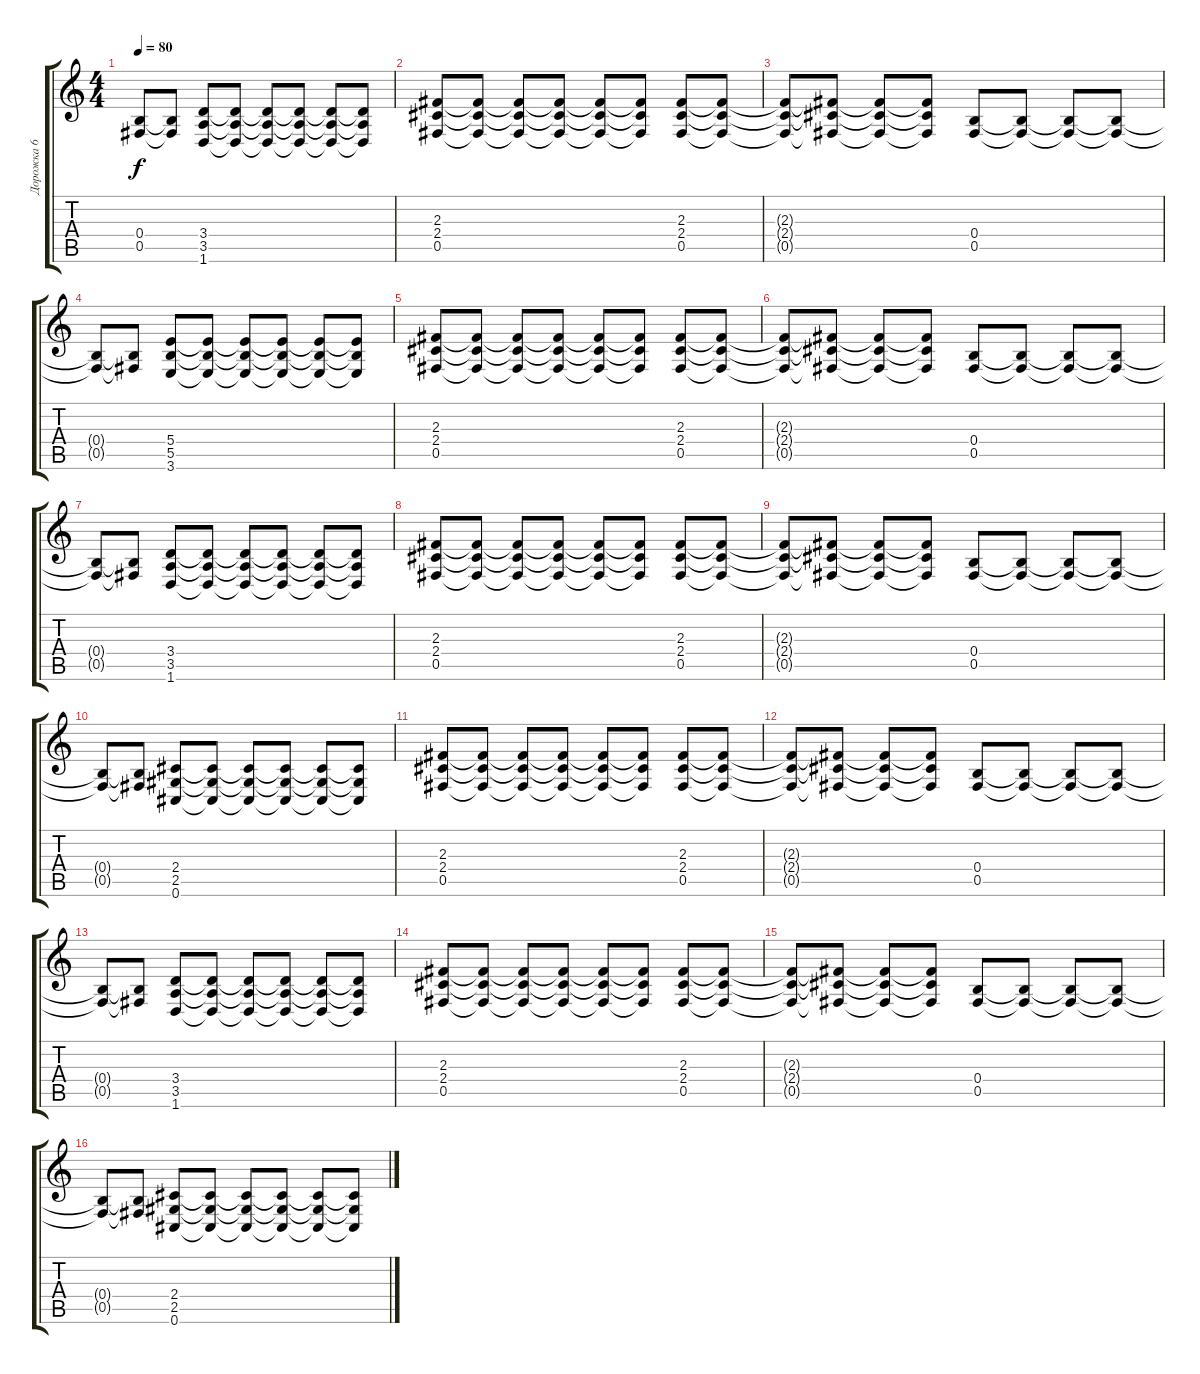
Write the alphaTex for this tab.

\track ("Дорожка 6" "Дорожка 6") {instrument overdrivenguitar}
\staff {score tabs}
\tuning (Db4 Ab3 E3 B2 Gb2 Db2) {hide}
\ts (4 4)
\tempo 80
\clef g2
\ks c
(0.4{t} 0.5{t}).8{dy f} (0.4{t} 0.5{t}).8 (3.4 3.5 1.6).8 (3.4{t} 3.5{t} 1.6{t}).8 (3.4{t} 3.5{t} 1.6{t}).8 (3.4{t} 3.5{t} 1.6{t}).8 (3.4{t} 3.5{t} 1.6{t}).8 (3.4{t} 3.5{t} 1.6{t}).8 |
(2.3 2.4 0.5).8 (2.3{t} 2.4{t} 0.5{t}).8 (2.3{t} 2.4{t} 0.5{t}).8 (2.3{t} 2.4{t} 0.5{t}).8 (2.3{t} 2.4{t} 0.5{t}).8 (2.3{t} 2.4{t} 0.5{t}).8 (2.3 2.4 0.5).8 (2.3{t} 2.4{t} 0.5{t}).8 |
(2.3{t} 2.4{t} 0.5{t}).8 (2.3{t} 2.4{t} 0.5{t}).8 (2.3{t} 2.4{t} 0.5{t}).8 (2.3{t} 2.4{t} 0.5{t}).8 (0.4 0.5).8 (0.4{t} 0.5{t}).8 (0.4{t} 0.5{t}).8 (0.4{t} 0.5{t}).8 |
(0.4{t} 0.5{t}).8 (0.4{t} 0.5{t}).8 (5.4 5.5 3.6).8 (5.4{t} 5.5{t} 3.6{t}).8 (5.4{t} 5.5{t} 3.6{t}).8 (5.4{t} 5.5{t} 3.6{t}).8 (5.4{t} 5.5{t} 3.6{t}).8 (5.4{t} 5.5{t} 3.6{t}).8 |
(2.3 2.4 0.5).8 (2.3{t} 2.4{t} 0.5{t}).8 (2.3{t} 2.4{t} 0.5{t}).8 (2.3{t} 2.4{t} 0.5{t}).8 (2.3{t} 2.4{t} 0.5{t}).8 (2.3{t} 2.4{t} 0.5{t}).8 (2.3 2.4 0.5).8 (2.3{t} 2.4{t} 0.5{t}).8 |
(2.3{t} 2.4{t} 0.5{t}).8 (2.3{t} 2.4{t} 0.5{t}).8 (2.3{t} 2.4{t} 0.5{t}).8 (2.3{t} 2.4{t} 0.5{t}).8 (0.4 0.5).8 (0.4{t} 0.5{t}).8 (0.4{t} 0.5{t}).8 (0.4{t} 0.5{t}).8 |
(0.4{t} 0.5{t}).8 (0.4{t} 0.5{t}).8 (3.4 3.5 1.6).8 (3.4{t} 3.5{t} 1.6{t}).8 (3.4{t} 3.5{t} 1.6{t}).8 (3.4{t} 3.5{t} 1.6{t}).8 (3.4{t} 3.5{t} 1.6{t}).8 (3.4{t} 3.5{t} 1.6{t}).8 |
(2.3 2.4 0.5).8 (2.3{t} 2.4{t} 0.5{t}).8 (2.3{t} 2.4{t} 0.5{t}).8 (2.3{t} 2.4{t} 0.5{t}).8 (2.3{t} 2.4{t} 0.5{t}).8 (2.3{t} 2.4{t} 0.5{t}).8 (2.3 2.4 0.5).8 (2.3{t} 2.4{t} 0.5{t}).8 |
(2.3{t} 2.4{t} 0.5{t}).8 (2.3{t} 2.4{t} 0.5{t}).8 (2.3{t} 2.4{t} 0.5{t}).8 (2.3{t} 2.4{t} 0.5{t}).8 (0.4 0.5).8 (0.4{t} 0.5{t}).8 (0.4{t} 0.5{t}).8 (0.4{t} 0.5{t}).8 |
(0.4{t} 0.5{t}).8 (0.4{t} 0.5{t}).8 (2.4 2.5 0.6).8 (2.4{t} 2.5{t} 0.6{t}).8 (2.4{t} 2.5{t} 0.6{t}).8 (2.4{t} 2.5{t} 0.6{t}).8 (2.4{t} 2.5{t} 0.6{t}).8 (2.4{t} 2.5{t} 0.6{t}).8 |
(2.3 2.4 0.5).8 (2.3{t} 2.4{t} 0.5{t}).8 (2.3{t} 2.4{t} 0.5{t}).8 (2.3{t} 2.4{t} 0.5{t}).8 (2.3{t} 2.4{t} 0.5{t}).8 (2.3{t} 2.4{t} 0.5{t}).8 (2.3 2.4 0.5).8 (2.3{t} 2.4{t} 0.5{t}).8 |
(2.3{t} 2.4{t} 0.5{t}).8 (2.3{t} 2.4{t} 0.5{t}).8 (2.3{t} 2.4{t} 0.5{t}).8 (2.3{t} 2.4{t} 0.5{t}).8 (0.4 0.5).8 (0.4{t} 0.5{t}).8 (0.4{t} 0.5{t}).8 (0.4{t} 0.5{t}).8 |
(0.4{t} 0.5{t}).8 (0.4{t} 0.5{t}).8 (3.4 3.5 1.6).8 (3.4{t} 3.5{t} 1.6{t}).8 (3.4{t} 3.5{t} 1.6{t}).8 (3.4{t} 3.5{t} 1.6{t}).8 (3.4{t} 3.5{t} 1.6{t}).8 (3.4{t} 3.5{t} 1.6{t}).8 |
(2.3 2.4 0.5).8 (2.3{t} 2.4{t} 0.5{t}).8 (2.3{t} 2.4{t} 0.5{t}).8 (2.3{t} 2.4{t} 0.5{t}).8 (2.3{t} 2.4{t} 0.5{t}).8 (2.3{t} 2.4{t} 0.5{t}).8 (2.3 2.4 0.5).8 (2.3{t} 2.4{t} 0.5{t}).8 |
(2.3{t} 2.4{t} 0.5{t}).8 (2.3{t} 2.4{t} 0.5{t}).8 (2.3{t} 2.4{t} 0.5{t}).8 (2.3{t} 2.4{t} 0.5{t}).8 (0.4 0.5).8 (0.4{t} 0.5{t}).8 (0.4{t} 0.5{t}).8 (0.4{t} 0.5{t}).8 |
(0.4{t} 0.5{t}).8 (0.4{t} 0.5{t}).8 (2.4 2.5 0.6).8 (2.4{t} 2.5{t} 0.6{t}).8 (2.4{t} 2.5{t} 0.6{t}).8 (2.4{t} 2.5{t} 0.6{t}).8 (2.4{t} 2.5{t} 0.6{t}).8 (2.4{t} 2.5{t} 0.6{t}).8
